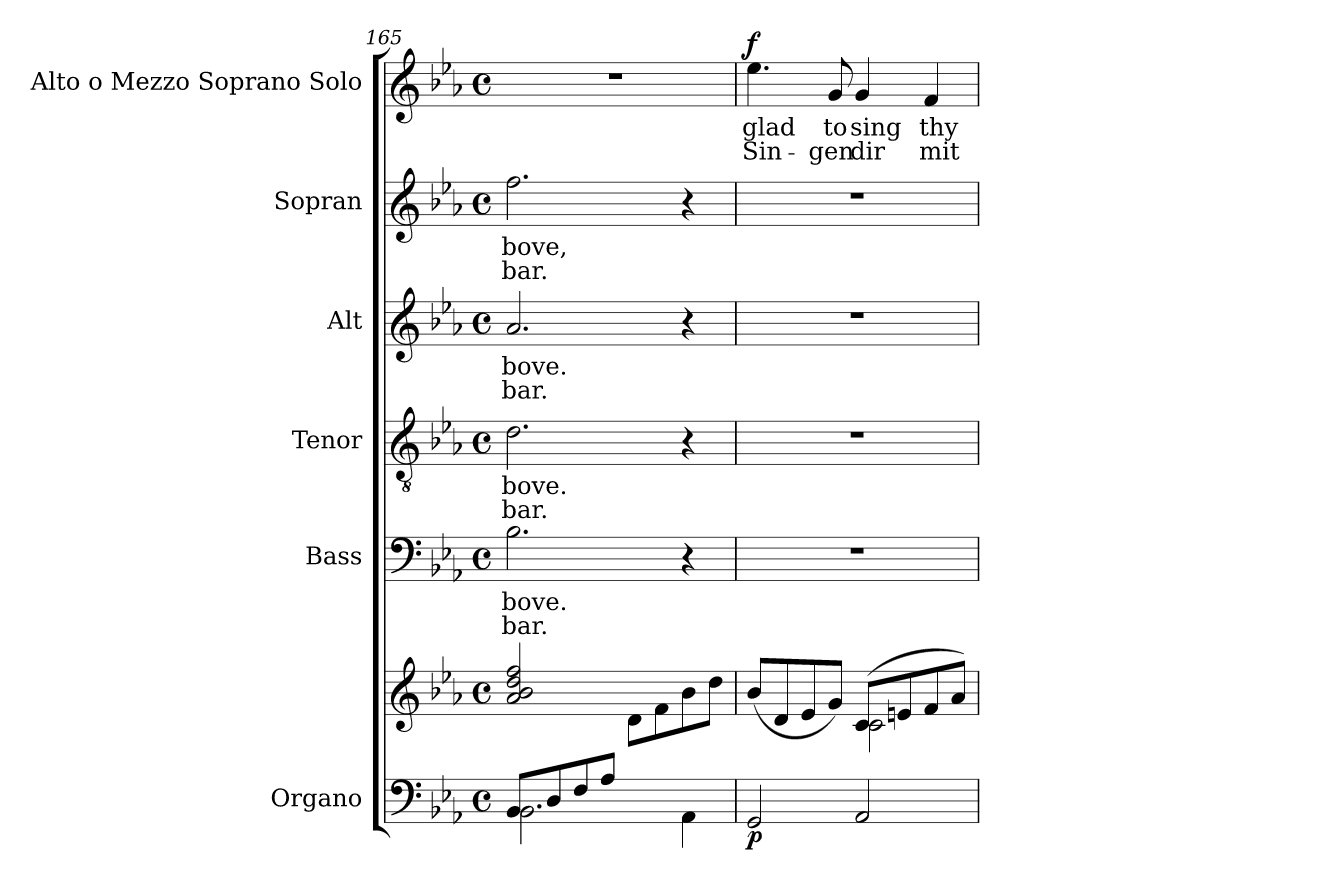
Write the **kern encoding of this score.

**kern	**kern	**dynam	**kern	**text	**text	**kern	**text	**text	**kern	**text	**text	**kern	**text	**text	**kern	**text	**text	**dynam
*part6	*part6	*part6	*part5	*part5	*part5	*part4	*part4	*part4	*part3	*part3	*part3	*part2	*part2	*part2	*part1	*part1	*part1	*part1
*staff7	*staff6	*staff6/7	*staff5	*staff5	*staff5	*staff4	*staff4	*staff4	*staff3	*staff3	*staff3	*staff2	*staff2	*staff2	*staff1	*staff1	*staff1	*staff1
*I"Organo	*	*	*I"Bass	*	*	*I"Tenor	*	*	*I"Alt	*	*	*I"Sopran	*	*	*I"Alto o Mezzo Soprano Solo	*	*	*
*	*	*	*I'B	*	*	*I'T	*	*	*I'A	*	*	*I'S	*	*	*I'S o l o	*	*	*
!!LO:LB:g=z
*clefF4	*clefG2	*	*clefF4	*	*	*clefGv2	*	*	*clefG2	*	*	*clefG2	*	*	*clefG2	*	*	*
*k[b-e-a-]	*k[b-e-a-]	*	*k[b-e-a-]	*	*	*k[b-e-a-]	*	*	*k[b-e-a-]	*	*	*k[b-e-a-]	*	*	*k[b-e-a-]	*	*	*
*M4/4	*M4/4	*	*M4/4	*	*	*M4/4	*	*	*M4/4	*	*	*M4/4	*	*	*M4/4	*	*	*
*met(c)	*met(c)	*	*met(c)	*	*	*met(c)	*	*	*met(c)	*	*	*met(c)	*	*	*met(c)	*	*	*
=165	=165	=165	=165	=165	=165	=165	=165	=165	=165	=165	=165	=165	=165	=165	=165	=165	=165	=165
*^	*^	*	*	*	*	*	*	*	*	*	*	*	*	*	*	*	*	*
!	!	!	!	!	!	!LO:LY:b	!LO:LY:b	!	!LO:LY:b	!LO:LY:b	!	!LO:LY:b	!LO:LY:b	!	!LO:LY:b	!LO:LY:b	!	!	!	!
8BB-/L	2.BB-\	2a-/ 2b-/ 2dd/ 2ff/	2ryy	.	2.B-\	-bove.	-bar.	2.d\	-bove.	-bar.	2.a-/	-bove.	-bar.	2.ff\	-bove,	-bar.	1r	.	.	.
8D/	.	.	.	.	.	.	.	.	.	.	.	.	.	.	.	.	.	.	.	.
8F/	.	.	.	.	.	.	.	.	.	.	.	.	.	.	.	.	.	.	.	.
8A-/J	.	.	.	.	.	.	.	.	.	.	.	.	.	.	.	.	.	.	.	.
2ryy	.	2ryy	8d\L	.	.	.	.	.	.	.	.	.	.	.	.	.	.	.	.	.
.	.	.	8f\	.	.	.	.	.	.	.	.	.	.	.	.	.	.	.	.	.
.	4AA-\	.	8b-\	.	4r	.	.	4r	.	.	4r	.	.	4r	.	.	.	.	.	.
.	.	.	8dd\J	.	.	.	.	.	.	.	.	.	.	.	.	.	.	.	.	.
*v	*v	*	*	*	*	*	*	*	*	*	*	*	*	*	*	*	*	*	*	*
!!LO:PB:g=z
=166	=166	=166	=166	=166	=166	=166	=166	=166	=166	=166	=166	=166	=166	=166	=166	=166	=166	=166	=166
!	!	!	!LO:DY:b=2	!	!	!	!	!	!	!	!	!	!	!	!	!	!LO:LY:b	!LO:LY:b	!LO:DY:b
2GG/	(>8b-/L	2ryy	p	1r	.	.	1r	.	.	1r	.	.	1r	.	.	4.ee-\	glad	Sin-	f
.	8d/	.	.	.	.	.	.	.	.	.	.	.	.	.	.	.	.	.	.
.	8e-/	.	.	.	.	.	.	.	.	.	.	.	.	.	.	.	.	.	.
!	!	!	!	!	!	!	!	!	!	!	!	!	!	!	!	!	!LO:LY:b	!LO:LY:b	!
.	8g/J)	.	.	.	.	.	.	.	.	.	.	.	.	.	.	8g/	to	-gen	.
!	!	!	!	!	!	!	!	!	!	!	!	!	!	!	!	!	!LO:LY:b	!LO:LY:b	!
2AA-/	(>8c/L	2c\	.	.	.	.	.	.	.	.	.	.	.	.	.	4g/	sing	dir	.
.	8en/	.	.	.	.	.	.	.	.	.	.	.	.	.	.	.	.	.	.
!	!	!	!	!	!	!	!	!	!	!	!	!	!	!	!	!	!LO:LY:b	!LO:LY:b	!
.	8f/	.	.	.	.	.	.	.	.	.	.	.	.	.	.	4f/	thy	mit	.
.	8a-/J)	.	.	.	.	.	.	.	.	.	.	.	.	.	.	.	.	.	.
*	*v	*v	*	*	*	*	*	*	*	*	*	*	*	*	*	*	*	*	*
=	=	=	=	=	=	=	=	=	=	=	=	=	=	=	=	=	=	=
*-	*-	*-	*-	*-	*-	*-	*-	*-	*-	*-	*-	*-	*-	*-	*-	*-	*-	*-
